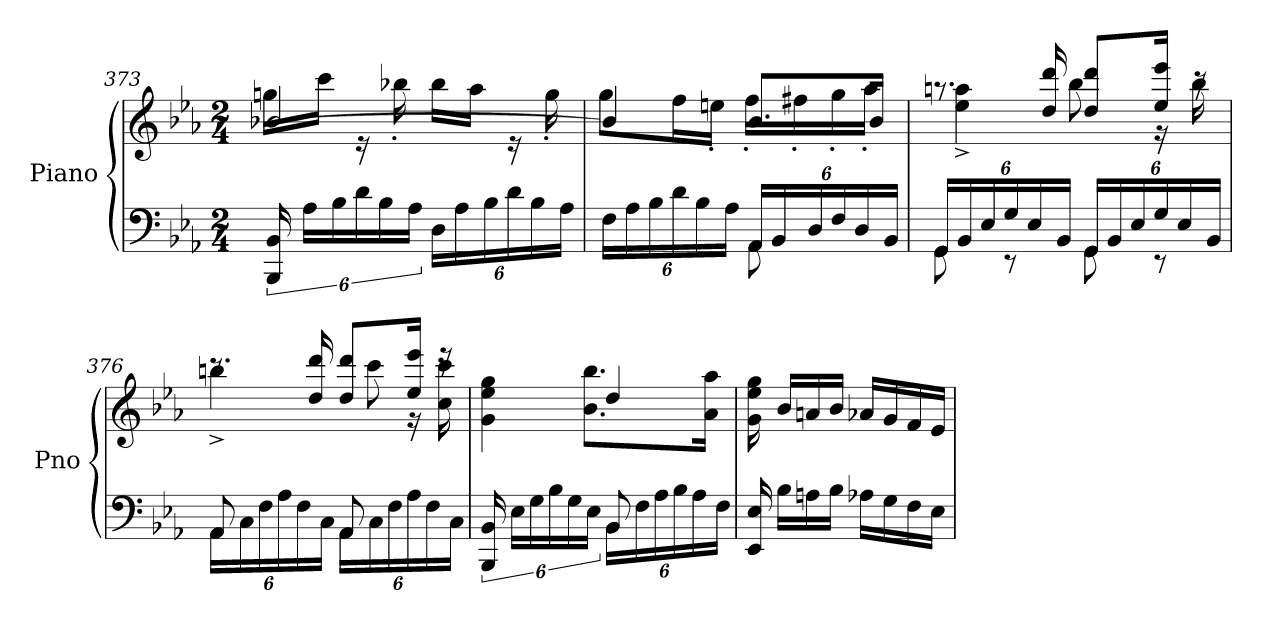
**kern	**kern
*part1	*part1
*staff2	*staff1
*I"Piano	*
*I'Pno	*
!!LO:LB:g=z
*clefF4	*clefG2
*k[b-e-a-]	*k[b-e-a-]
*M2/4	*M2/4
=373	=373
*	*^
24BBB-/ 24BB-/	[2b-X:/	16ggn\LL
24A-\LL	.	.
.	.	16ccc\JJ
24B-\	.	.
24d\	.	16r
24B-\	.	.
.	.	16bb-X'\
24A-\JJ	.	.
*Xbrackettup	*	*
24D\LL	.	16bb-\LL
24A-\	.	.
.	.	16aa-\JJ
24B-\	.	.
24d\	.	16r
24B-\	.	.
.	.	16gg'\
24A-\JJ	.	.
!!LO:LB:g=z	!!
=374	=374	=374
*^	*	*
24F\LL	4rCCyy	4b-/]	8gg\L
24A-\	.	.	.
24B-\	.	.	.
24d\	.	.	16ff\L
24B-\	.	.	.
.	.	.	16een'\JJ
24A-\JJ	.	.	.
24AA-/LL	8AA-\	8.b-/L	16ff'\LL
24BB-/	.	.	.
.	.	.	16ff#X'\
24D/	.	.	.
24F/	8ryy	.	16gg'\
24D/	.	.	.
.	.	16b-/Jk	16aa-'\JJ
24BB-/JJ	.	.	.
=375	=375	=375	=375
24GG/LL	8GG\	8.raa	4ee-\^ 4aan\^
24BB-/	.	.	.
24E-/	.	.	.
24G/	8r	.	.
24E-/	.	.	.
.	.	16dd/ 16ddd/	.
24BB-/JJ	.	.	.
24GG/LL	8GG\	8dd/ 8ddd/L	8bb-\
24BB-/	.	.	.
24E-/	.	.	.
24G/	8r	16ee-/ 16eee-/Jk	16r
24E-/	.	.	.
.	.	16rccc	16bb-\
24BB-/JJ	.	.	.
=376	=376	=376	=376
8AA-/	24AA-\LL	8.rccc	4bbn^\
.	24C\	.	.
.	24F\	.	.
8rcyy	24A-\	.	.
.	24F\	.	.
.	.	16dd/ 16ddd/	.
.	24C\JJ	.	.
8AA-/	24AA-\LL	8dd/ 8ddd/L	8ccc\
.	24C\	.	.
.	24F\	.	.
8rcyy	24A-\	16ee-/ 16eee-/Jk	16r
.	24F\	.	.
.	.	16reee	16cc\ 16ccc\
.	24C\JJ	.	.
!!LO:LB:g=z	!!
=377	=377	=377	=377
*brackettup	*	*	*
24BBB-/ 24BB-/	4rCCyy	4g\ 4ee-\ 4gg\	4rcyy
24E-\LL	.	.	.
24G\	.	.	.
24B-\	.	.	.
24G\	.	.	.
24E-\JJ	.	.	.
*	*Xbrackettup	*	*
8BB-/	24BB-\LL	4dd/	8.b-\ 8.bb-\L
.	24F\	.	.
.	24A-\	.	.
8rcyy	24B-\	.	.
.	24A-\	.	.
.	.	.	16a-\ 16aa-\Jk
.	24F\JJ	.	.
*v	*v	*	*
*	*v	*v
=378	=378
16EE-/ 16E-/	16g\ 16ee-\ 16gg\
16B-\LL	16b-/LL
16An\	16an/
16B-\JJ	16b-/JJ
16A-X\LL	16a-X/LL
16G\	16g/
16F\	16f/
16E-\JJ	16e-/JJ
=	=
*-	*-
